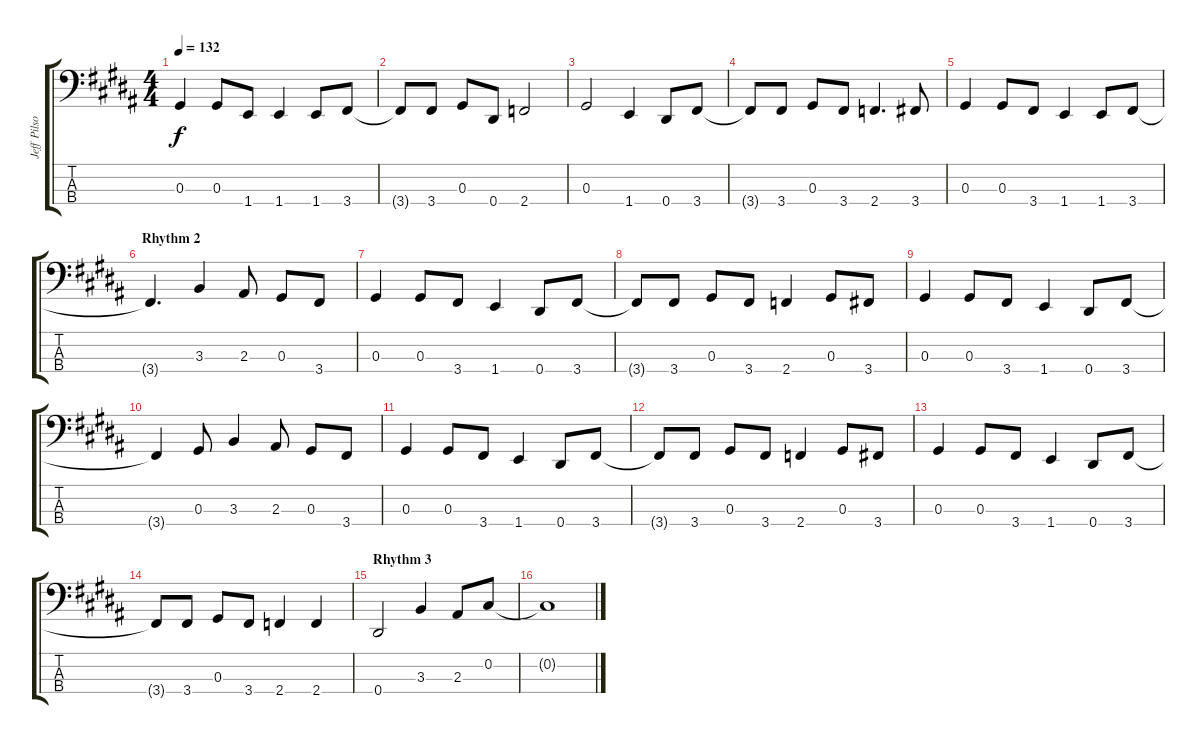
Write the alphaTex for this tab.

\track ("Jeff Pilson" "Jeff Pilso") {instrument electricbasspick}
\staff {score tabs}
\tuning (Gb2 Db2 Ab1 Eb1) {hide}
\ts (4 4)
\tempo 132
\clef f4
\ks g#minor
0.3.4{dy f} 0.3.8 1.4.8 1.4.4 1.4.8 3.4.8 |
3.4{t}.8 3.4.8 0.3.8 0.4.8 2.4.2 |
0.3.2 1.4.4 0.4.8 3.4.8 |
3.4{t}.8 3.4.8 0.3.8 3.4.8 2.4.4{d} 3.4.8 |
0.3.4 0.3.8 3.4.8 1.4.4 1.4.8 3.4.8 |
\section ("" "Rhythm 2")
3.4{t}.4{d} 3.3.4 2.3.8 0.3.8 3.4.8 |
0.3.4 0.3.8 3.4.8 1.4.4 0.4.8 3.4.8 |
3.4{t}.8 3.4.8 0.3.8 3.4.8 2.4.4 0.3.8 3.4.8 |
0.3.4 0.3.8 3.4.8 1.4.4 0.4.8 3.4.8 |
3.4{t}.4 0.3.8 3.3.4 2.3.8 0.3.8 3.4.8 |
0.3.4 0.3.8 3.4.8 1.4.4 0.4.8 3.4.8 |
3.4{t}.8 3.4.8 0.3.8 3.4.8 2.4.4 0.3.8 3.4.8 |
0.3.4 0.3.8 3.4.8 1.4.4 0.4.8 3.4.8 |
3.4{t}.8 3.4.8 0.3.8 3.4.8 2.4.4 2.4.4 |
\section ("" "Rhythm 3")
0.4.2 3.3.4 2.3.8 0.2.8 |
0.2{t}.1
